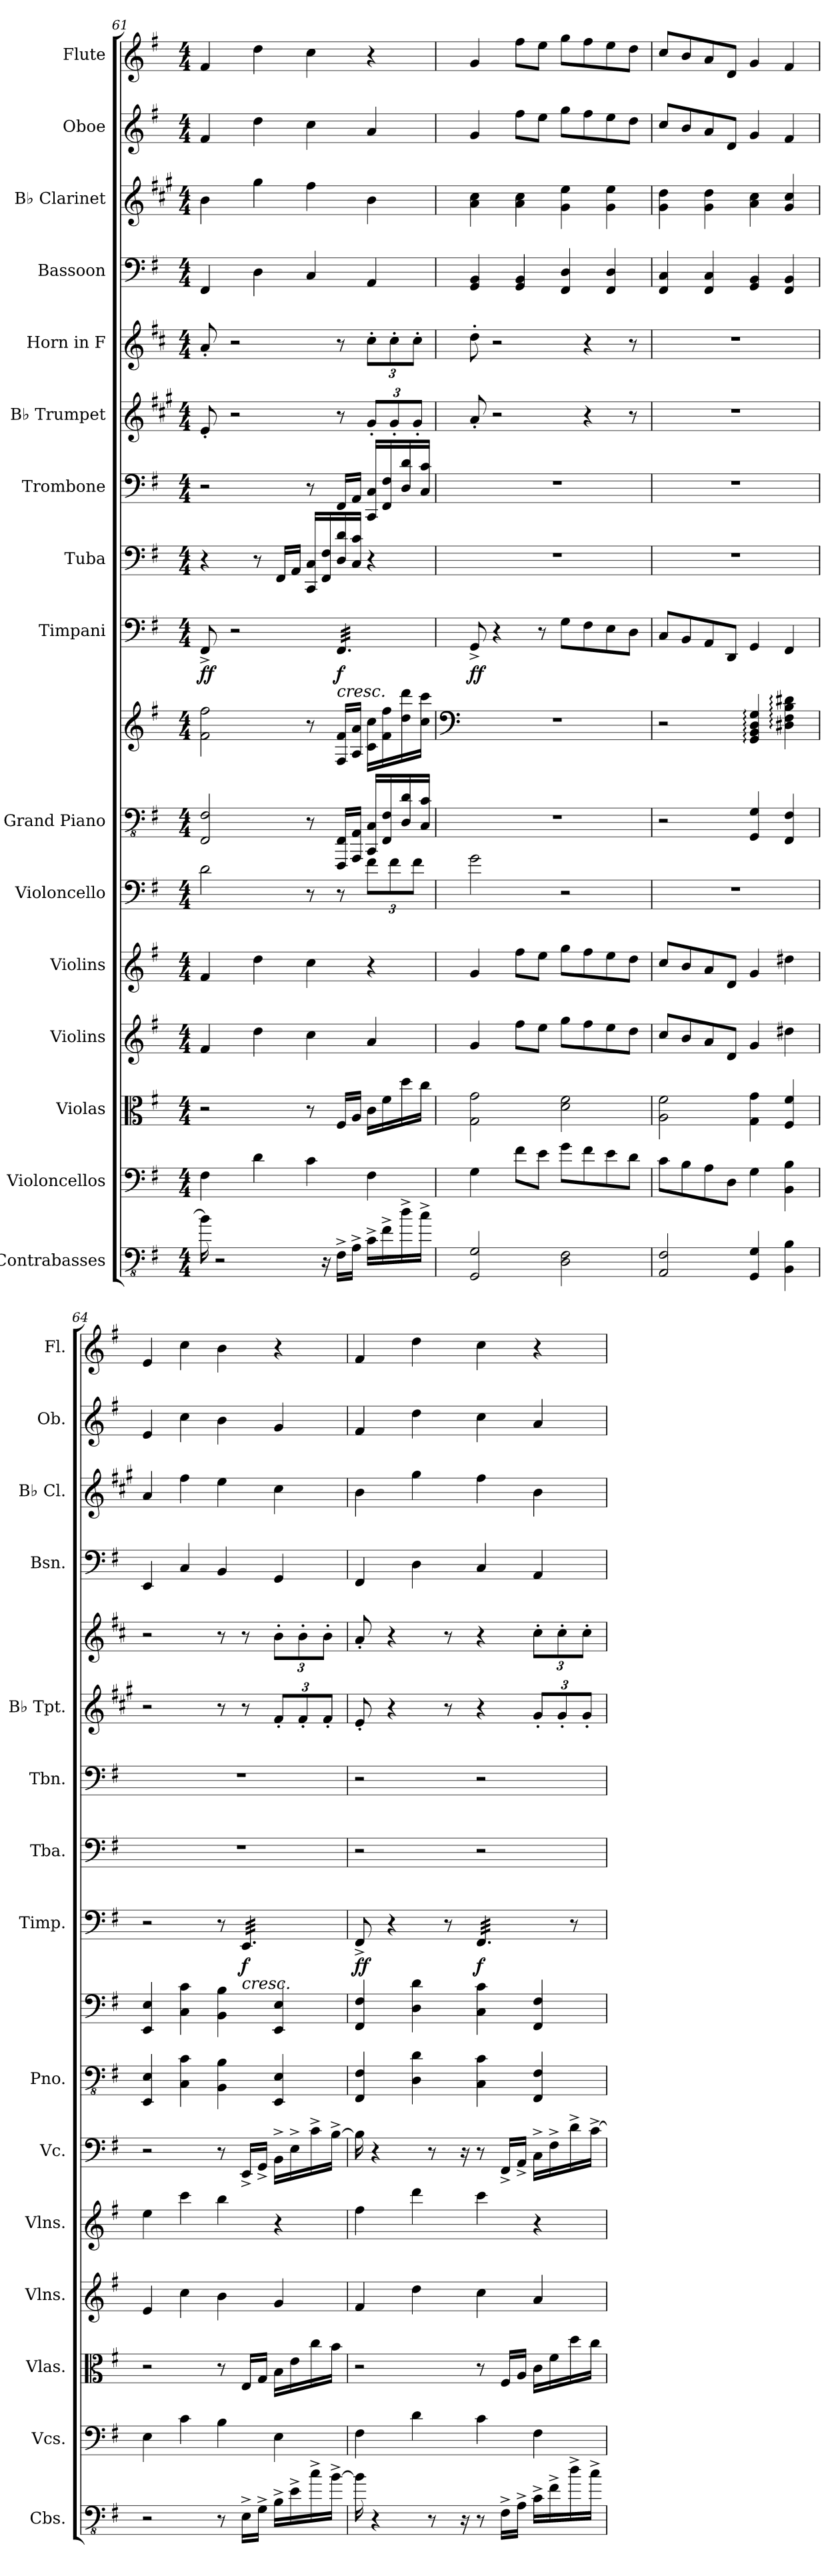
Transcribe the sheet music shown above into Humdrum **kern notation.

**kern	**kern	**kern	**kern	**kern	**kern	**kern	**kern	**kern	**dynam	**kern	**kern	**kern	**kern	**kern	**kern	**kern	**kern
*part16	*part15	*part14	*part13	*part12	*part11	*part10	*part10	*part9	*part9	*part8	*part7	*part6	*part5	*part4	*part3	*part2	*part1
*staff17	*staff16	*staff15	*staff14	*staff13	*staff12	*staff11	*staff10	*staff9	*staff9	*staff8	*staff7	*staff6	*staff5	*staff4	*staff3	*staff2	*staff1
*I"Contrabasses	*I"Violoncellos	*I"Violas	*I"Violins	*I"Violins	*I"Violoncello	*I"Grand Piano	*	*I"Timpani	*	*I"Tuba	*I"Trombone	*I"B♭ Trumpet	*I"Horn in F	*I"Bassoon	*I"B♭ Clarinet	*I"Oboe	*I"Flute
*I'Cbs.	*I'Vcs.	*I'Vlas.	*I'Vlns.	*I'Vlns.	*I'Vc.	*I'Pno.	*	*I'Timp.	*	*I'Tba.	*I'Tbn.	*I'B♭ Tpt.	*	*I'Bsn.	*I'B♭ Cl.	*I'Ob.	*I'Fl.
!!LO:PB:g=z
*clefFv4	*clefF4	*clefC3	*clefG2	*clefG2	*clefF4	*clefFv4	*clefG2	*clefF4	*	*clefF4	*clefF4	*clefG2	*clefG2	*clefF4	*clefG2	*clefG2	*clefG2
*	*	*	*	*	*	*	*	*	*	*	*	*ITrd1c2	*ITrd4c7	*	*ITrd1c2	*	*
*k[f#]	*k[f#]	*k[f#]	*k[f#]	*k[f#]	*k[f#]	*k[f#]	*k[f#]	*k[f#]	*	*k[f#]	*k[f#]	*k[f#]	*k[f#]	*k[f#]	*k[f#]	*k[f#]	*k[f#]
*M4/4	*M4/4	*M4/4	*M4/4	*M4/4	*M4/4	*M4/4	*M4/4	*M4/4	*	*M4/4	*M4/4	*M4/4	*M4/4	*M4/4	*M4/4	*M4/4	*M4/4
=61	=61	=61	=61	=61	=61	=61	=61	=61	=61	=61	=61	=61	=61	=61	=61	=61	=61
!	!	!	!	!	!	!	!	!	!LO:DY:b	!	!	!	!	!	!	!	!
16B\]	4F#\	2r	4f#/	4f#/	2d\	2FFF#/ 2FF#/	2f#\ 2ff#\	8FF#^/	ff	4r	2r	8d'/	8d'/	4FF#/	4a\	4f#/	4f#/
2r	.	.	.	.	.	.	.	.	.	.	.	.	.	.	.	.	.
.	.	.	.	.	.	.	.	2r	.	.	.	2r	2r	.	.	.	.
.	4d\	.	4dd\	4dd\	.	.	.	.	.	8r	.	.	.	4D\	4ff#\	4dd\	4dd\
.	.	.	.	.	.	.	.	.	.	16FF#/LL	.	.	.	.	.	.	.
.	.	.	.	.	.	.	.	.	.	16AA/JJ	.	.	.	.	.	.	.
.	4c\	8r	4cc\	4cc\	8r	8r	8r	.	.	16CC/ 16C/LL	8r	.	.	4C/	4ee\	4cc\	4cc\
16r	.	.	.	.	.	.	.	.	.	16FF#/ 16F#/	.	.	.	.	.	.	.
!	!	!	!	!	!	!	!	!	!LO:HP:b	!	!	!	!	!	!	!	!
!	!	!	!	!	!	!	!	!	!LO:DY:n=1:b	!	!	!	!	!	!	!	!
*	*	*	*	*	*	*	*	*tremolo	*	*	*	*	*	*	*	*	*
16FF#^\LL	.	16F#/LL	.	.	8r	16FFFF#/ 16FFF#/LL	16F#/ 16f#/LL	32FF#/LLL	< f	16D/ 16d/	16FF#/LL	8r	8r	.	.	.	.
.	.	.	.	.	.	.	.	32FF#/	.	.	.	.	.	.	.	.	.
16AA^\JJ	.	16A/JJ	.	.	.	16AAAA/ 16AAA/JJ	16A/ 16a/JJ	32FF#/	.	16C/ 16c/JJ	16AA/JJ	.	.	.	.	.	.
.	.	.	.	.	.	.	.	32FF#/	.	.	.	.	.	.	.	.	.
*	*	*	*	*	*Xbrackettup	*	*	*	*	*	*	*Xbrackettup	*Xbrackettup	*	*	*	*
16C^\LL	4F#\	16c\LL	4a/	4r	12f#\L	16CCC/ 16CC/LL	16c\ 16cc\LL	32FF#/	.	4r	16CC/ 16C/LL	12f#'/L	12f#'\L	4AA/	4a\	4a/	4r
.	.	.	.	.	.	.	.	32FF#/	.	.	.	.	.	.	.	.	.
16F#^\	.	16f#\	.	.	.	16FFF#/ 16FF#/	16f#\ 16ff#\	32FF#/	.	.	16FF#/ 16F#/	.	.	.	.	.	.
.	.	.	.	.	12f#\	.	.	.	.	.	.	12f#'/	12f#'\	.	.	.	.
.	.	.	.	.	.	.	.	32FF#/	.	.	.	.	.	.	.	.	.
16d^\	.	16dd\	.	.	.	16DD/ 16D/	16dd\ 16ddd\	32FF#/	.	.	16D/ 16d/	.	.	.	.	.	.
.	.	.	.	.	.	.	.	32FF#/	.	.	.	.	.	.	.	.	.
.	.	.	.	.	12f#\J	.	.	.	.	.	.	12f#'/J	12f#'\J	.	.	.	.
16c^\JJ	.	16cc\JJ	.	.	.	16CC/ 16C/JJ	16cc\ 16ccc\JJ	32FF#/	.	.	16C/ 16c/JJ	.	.	.	.	.	.
.	.	.	.	.	.	.	.	32FF#/JJJ	.	.	.	.	.	.	.	.	.
*	*	*	*	*	*	*	*	*Xtremolo	*	*	*	*	*	*	*	*	*
=62	=62	=62	=62	=62	=62	=62	=62	=62	=62	=62	=62	=62	=62	=62	=62	=62	=62
*	*	*	*	*	*	*	*clefF4	*	*	*	*	*	*	*	*	*	*
!	!	!	!	!	!	!	!	!	!LO:DY:b	!	!	!	!	!	!	!	!
2GGG/ 2GG/	4G\	2G\ 2g\	4g/	4g/	2g\	1r	1r	8GG^/	ff	1r	1r	8g'/	8g'\	4GG/ 4BB/	4g\ 4b\	4g/	4g/
.	.	.	.	.	.	.	.	4r	[	.	.	2r	2r	.	.	.	.
.	8f#\L	.	8ff#\L	8ff#\L	.	.	.	.	.	.	.	.	.	4GG/ 4BB/	4g\ 4b\	8ff#\L	8ff#\L
.	8e\J	.	8ee\J	8ee\J	.	.	.	8r	.	.	.	.	.	.	.	8ee\J	8ee\J
2DD\ 2FF#\	8g\L	2d\ 2f#\	8gg\L	8gg\L	2r	.	.	8G\L	.	.	.	.	.	4FF#/ 4D/	4f#\ 4dd\	8gg\L	8gg\L
.	8f#\	.	8ff#\	8ff#\	.	.	.	8F#\	.	.	.	4r	4r	.	.	8ff#\	8ff#\
.	8e\	.	8ee\	8ee\	.	.	.	8E\	.	.	.	.	.	4FF#/ 4D/	4f#\ 4dd\	8ee\	8ee\
.	8d\J	.	8dd\J	8dd\J	.	.	.	8D\J	.	.	.	8r	8r	.	.	8dd\J	8dd\J
=63	=63	=63	=63	=63	=63	=63	=63	=63	=63	=63	=63	=63	=63	=63	=63	=63	=63
2AAA/ 2FF#/	8c\L	2A\ 2f#\	8cc/L	8cc/L	1r	2r	2r	8C/L	.	1r	1r	1r	1r	4FF#/ 4C/	4f#\ 4cc\	8cc/L	8cc/L
.	8B\	.	8b/	8b/	.	.	.	8BB/	.	.	.	.	.	.	.	8b/	8b/
.	8A\	.	8a/	8a/	.	.	.	8AA/	.	.	.	.	.	4FF#/ 4C/	4f#\ 4cc\	8a/	8a/
.	8D\J	.	8d/J	8d/J	.	.	.	8DD/J	.	.	.	.	.	.	.	8d/J	8d/J
4GGG/ 4GG/	4G\	4G\ 4g\	4g/	4g/	.	4GGG/ 4GG/	4GG/: 4BB/: 4D/: 4G/:	4GG/	.	.	.	.	.	4GG/ 4BB/	4g\ 4b\	4g/	4g/
4BBB\ 4BB\	4BB\ 4B\	4F#/ 4f#/	4dd#X\	4dd#X\	.	4FFF#/ 4FF#/	4D#X\: 4F#\: 4B\: 4d#X\:	4FF#/	.	.	.	.	.	4FF#/ 4BB/	4f#/ 4b/	4f#/	4f#/
!!LO:PB:g=z
=64	=64	=64	=64	=64	=64	=64	=64	=64	=64	=64	=64	=64	=64	=64	=64	=64	=64
2r	4E\	2r	4e/	4ee\	2r	4EEE/ 4EE/	4EE/ 4E/	2r	.	1r	1r	2r	2r	4EE/	4g/	4e/	4e/
.	4c\	.	4cc\	4ccc\	.	4CC\ 4C\	4C\ 4c\	.	.	.	.	.	.	4C/	4ee\	4cc\	4cc\
8r	4B\	8r	4b\	4bb\	8r	4BBB\ 4BB\	4BB\ 4B\	8r	.	.	.	8r	8r	4BB/	4dd\	4b\	4b\
!	!	!	!	!	!	!	!	!	!LO:HP:b	!	!	!	!	!	!	!	!
!	!	!	!	!	!	!	!	!	!LO:DY:n=1:b	!	!	!	!	!	!	!	!
*	*	*	*	*	*	*	*	*tremolo	*	*	*	*	*	*	*	*	*
16EE^\LL	.	16E/LL	.	.	16EE^/LL	.	.	32EE/LLL	< f	.	.	8r	8r	.	.	.	.
.	.	.	.	.	.	.	.	32EE/	.	.	.	.	.	.	.	.	.
16GG^\JJ	.	16G/JJ	.	.	16GG^/JJ	.	.	32EE/	.	.	.	.	.	.	.	.	.
.	.	.	.	.	.	.	.	32EE/	.	.	.	.	.	.	.	.	.
16BB^\LL	4E\	16B\LL	4g/	4r	16BB^\LL	4EEE/ 4EE/	4EE/ 4E/	32EE/	.	.	.	12e'/L	12e'\L	4GG/	4b\	4g/	4r
.	.	.	.	.	.	.	.	32EE/	.	.	.	.	.	.	.	.	.
16E^\	.	16e\	.	.	16E^\	.	.	32EE/	.	.	.	.	.	.	.	.	.
.	.	.	.	.	.	.	.	.	.	.	.	12e'/	12e'\	.	.	.	.
.	.	.	.	.	.	.	.	32EE/	.	.	.	.	.	.	.	.	.
16c^\	.	16cc\	.	.	16c^\	.	.	32EE/	.	.	.	.	.	.	.	.	.
.	.	.	.	.	.	.	.	32EE/	.	.	.	.	.	.	.	.	.
.	.	.	.	.	.	.	.	.	.	.	.	12e'/J	12e'\J	.	.	.	.
[16B^\JJ	.	16b\JJ	.	.	[16B^\JJ	.	.	32EE/	.	.	.	.	.	.	.	.	.
.	.	.	.	.	.	.	.	32EE/JJJ	.	.	.	.	.	.	.	.	.
*	*	*	*	*	*	*	*	*Xtremolo	*	*	*	*	*	*	*	*	*
=65	=65	=65	=65	=65	=65	=65	=65	=65	=65	=65	=65	=65	=65	=65	=65	=65	=65
!	!	!	!	!	!	!	!	!	!LO:DY:b	!	!	!	!	!	!	!	!
16B\]	4F#\	2r	4f#/	4ff#\	16B\]	4FFF#/ 4FF#/	4FF#/ 4F#/	8FF#^/	ff	2r	2r	8d'/	8d'/	4FF#/	4a\	4f#/	4f#/
4r	.	.	.	.	4r	.	.	.	.	.	.	.	.	.	.	.	.
.	.	.	.	.	.	.	.	4r	[	.	.	4r	4r	.	.	.	.
.	4d\	.	4dd\	4ddd\	.	4DD\ 4D\	4D\ 4d\	.	.	.	.	.	.	4D\	4ff#\	4dd\	4dd\
8r	.	.	.	.	8r	.	.	.	.	.	.	.	.	.	.	.	.
.	.	.	.	.	.	.	.	8r	.	.	.	8r	8r	.	.	.	.
16r	.	.	.	.	16r	.	.	.	.	.	.	.	.	.	.	.	.
!	!	!	!	!	!	!	!	!	!LO:DY:b	!	!	!	!	!	!	!	!
*	*	*	*	*	*	*	*	*tremolo	*	*	*	*	*	*	*	*	*
8r	4c\	8r	4cc\	4ccc\	8r	4CC\ 4C\	4C\ 4c\	32FF#/LLL	f	2r	2r	4r	4r	4C/	4ee\	4cc\	4cc\
.	.	.	.	.	.	.	.	32FF#/	.	.	.	.	.	.	.	.	.
.	.	.	.	.	.	.	.	32FF#/	.	.	.	.	.	.	.	.	.
.	.	.	.	.	.	.	.	32FF#/	.	.	.	.	.	.	.	.	.
16FF#^\LL	.	16F#/LL	.	.	16FF#^/LL	.	.	32FF#/	.	.	.	.	.	.	.	.	.
.	.	.	.	.	.	.	.	32FF#/	.	.	.	.	.	.	.	.	.
16AA^\JJ	.	16A/JJ	.	.	16AA^/JJ	.	.	32FF#/	.	.	.	.	.	.	.	.	.
.	.	.	.	.	.	.	.	32FF#/	.	.	.	.	.	.	.	.	.
16C^\LL	4F#\	16c\LL	4a/	4r	16C^\LL	4FFF#/ 4FF#/	4FF#/ 4F#/	32FF#/	.	.	.	12f#'/L	12f#'\L	4AA/	4a\	4a/	4r
.	.	.	.	.	.	.	.	32FF#/	.	.	.	.	.	.	.	.	.
16F#^\	.	16f#\	.	.	16F#^\	.	.	32FF#/	.	.	.	.	.	.	.	.	.
.	.	.	.	.	.	.	.	.	.	.	.	12f#'/	12f#'\	.	.	.	.
.	.	.	.	.	.	.	.	32FF#/JJJ	.	.	.	.	.	.	.	.	.
*	*	*	*	*	*	*	*	*Xtremolo	*	*	*	*	*	*	*	*	*
16d^\	.	16dd\	.	.	16d^\	.	.	8r	.	.	.	.	.	.	.	.	.
.	.	.	.	.	.	.	.	.	.	.	.	12f#'/J	12f#'\J	.	.	.	.
16c^\JJ	.	16cc\JJ	.	.	[16c^\JJ	.	.	.	.	.	.	.	.	.	.	.	.
=	=	=	=	=	=	=	=	=	=	=	=	=	=	=	=	=	=
*-	*-	*-	*-	*-	*-	*-	*-	*-	*-	*-	*-	*-	*-	*-	*-	*-	*-
